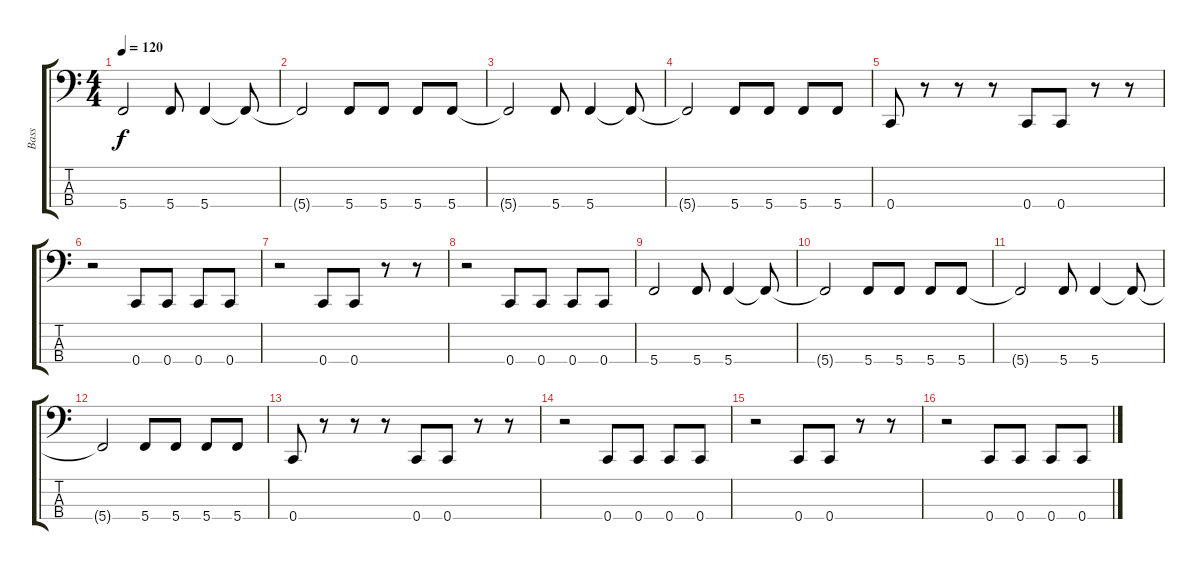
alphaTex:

\track ("Bass" "Bass") {instrument electricbassfinger}
\staff {score tabs}
\tuning (F2 C2 G1 C1) {hide}
\ts (4 4)
\tempo 120
\clef f4
\ks c
5.4.2{dy f} 5.4.8 5.4.4 5.4{t}.8 |
5.4{t}.2 5.4.8 5.4.8 5.4.8 5.4.8 |
5.4{t}.2 5.4.8 5.4.4 5.4{t}.8 |
5.4{t}.2 5.4.8 5.4.8 5.4.8 5.4.8 |
0.4.8 r.8 r.8 r.8 0.4.8 0.4.8 r.8 r.8 |
r.2 0.4.8 0.4.8 0.4.8 0.4.8 |
r.2 0.4.8 0.4.8 r.8 r.8 |
r.2 0.4.8 0.4.8 0.4.8 0.4.8 |
5.4.2 5.4.8 5.4.4 5.4{t}.8 |
5.4{t}.2 5.4.8 5.4.8 5.4.8 5.4.8 |
5.4{t}.2 5.4.8 5.4.4 5.4{t}.8 |
5.4{t}.2 5.4.8 5.4.8 5.4.8 5.4.8 |
0.4.8 r.8 r.8 r.8 0.4.8 0.4.8 r.8 r.8 |
r.2 0.4.8 0.4.8 0.4.8 0.4.8 |
r.2 0.4.8 0.4.8 r.8 r.8 |
r.2 0.4.8 0.4.8 0.4.8 0.4.8
